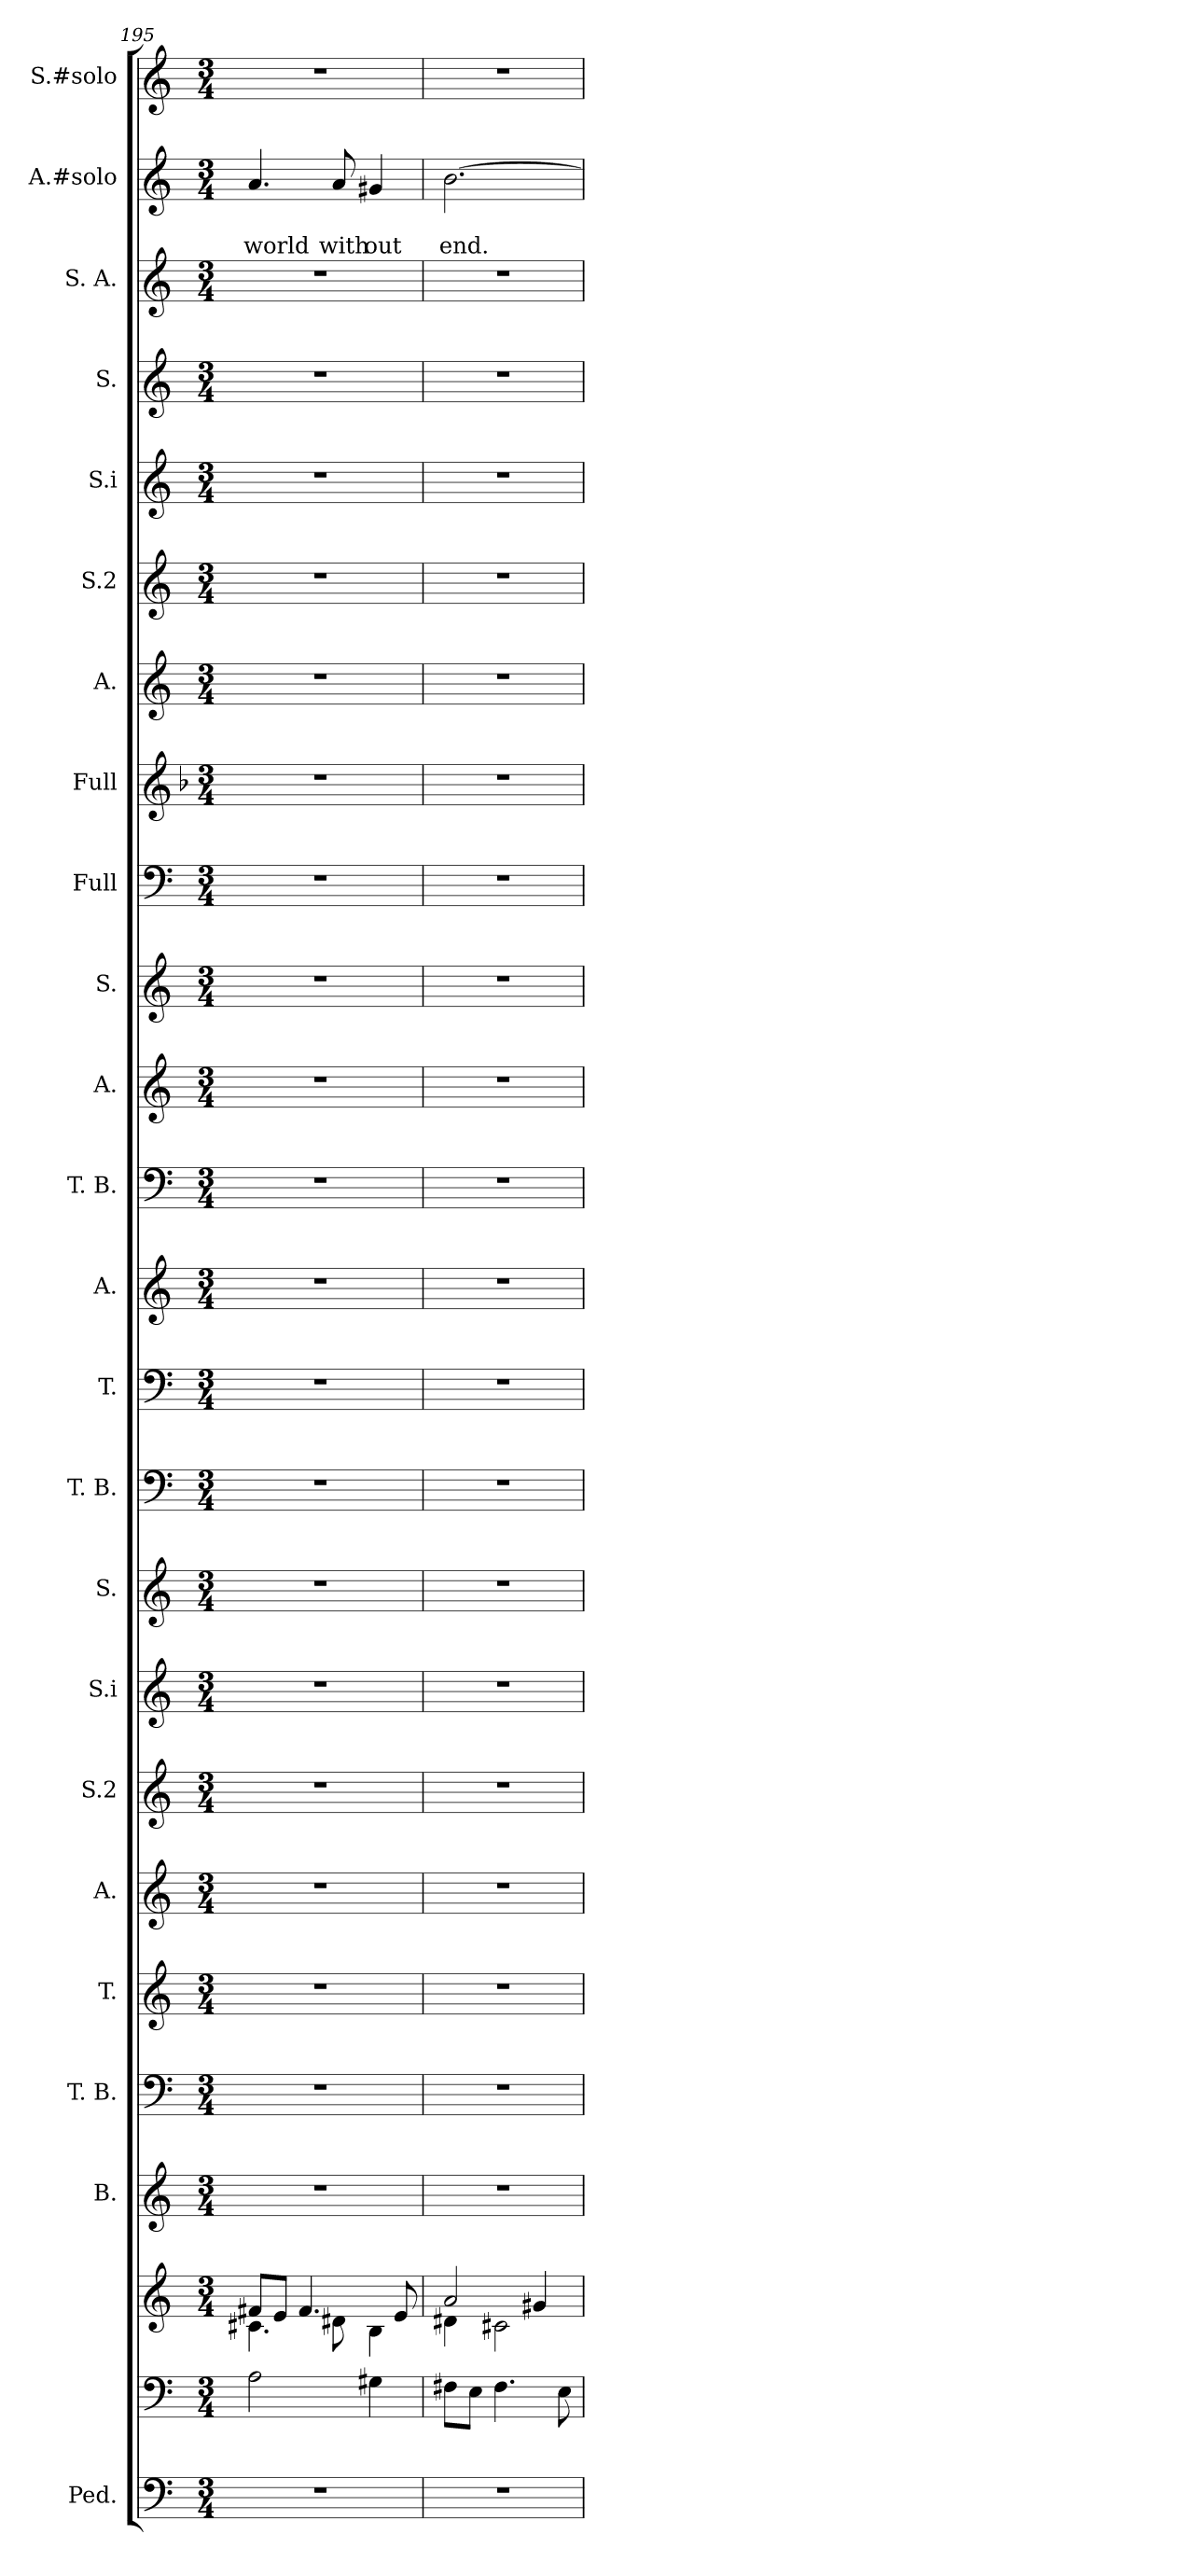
**kern	**kern	**kern	**kern	**kern	**kern	**kern	**kern	**kern	**kern	**kern	**kern	**kern	**kern	**kern	**kern	**kern	**kern	**kern	**kern	**kern	**kern	**kern	**kern	**text	**text	**kern
*part25	*part24	*part23	*part22	*part21	*part20	*part19	*part18	*part17	*part16	*part15	*part14	*part13	*part12	*part11	*part10	*part9	*part8	*part7	*part6	*part5	*part4	*part3	*part2	*part2	*part2	*part1
*staff25	*staff24	*staff23	*staff22	*staff21	*staff20	*staff19	*staff18	*staff17	*staff16	*staff15	*staff14	*staff13	*staff12	*staff11	*staff10	*staff9	*staff8	*staff7	*staff6	*staff5	*staff4	*staff3	*staff2	*staff2	*staff2	*staff1
*I"Ped.	*	*	*I"B.	*I"T. B.	*I"T.	*I"A.	*I"S.2	*I"S.i	*I"S.	*I"T. B.	*I"T.	*I"A.	*I"T. B.	*I"A.	*I"S.	*I"Full	*I"Full	*I"A.	*I"S.2	*I"S.i	*I"S.	*I"S. A.	*I"A.#solo	*	*	*I"S.#solo
*I'Ped.	*	*	*	*I'T. B.	*I'T.	*I'A.	*I'S.2	*I'S.i	*I'S.	*I'T. B.	*I'T.	*	*I'T. B.	*I'A.	*I'S.	*	*	*I'A.	*I'S.2	*I'S.i	*I'S.	*I'S. A.	*I'A.#solo	*	*	*I'S.#solo
*clefF4	*clefF4	*clefG2	*clefG2	*clefF4	*clefG2	*clefG2	*clefG2	*clefG2	*clefG2	*clefF4	*clefF4	*clefG2	*clefF4	*clefG2	*clefG2	*clefF4	*clefG2	*clefG2	*clefG2	*clefG2	*clefG2	*clefG2	*clefG2	*	*	*clefG2
*	*	*	*	*	*	*	*	*	*	*	*	*	*	*	*	*	*ITrd3c5	*	*	*	*	*	*	*	*	*
*k[]	*k[]	*k[]	*k[]	*k[]	*k[]	*k[]	*k[]	*k[]	*k[]	*k[]	*k[]	*k[]	*k[]	*k[]	*k[]	*k[]	*k[]	*k[]	*k[]	*k[]	*k[]	*k[]	*k[]	*	*	*k[]
*C:	*C:	*C:	*C:	*C:	*C:	*C:	*C:	*C:	*C:	*C:	*C:	*C:	*C:	*C:	*C:	*C:	*C:	*C:	*C:	*C:	*C:	*C:	*C:	*	*	*C:
*M3/4	*M3/4	*M3/4	*M3/4	*M3/4	*M3/4	*M3/4	*M3/4	*M3/4	*M3/4	*M3/4	*M3/4	*M3/4	*M3/4	*M3/4	*M3/4	*M3/4	*M3/4	*M3/4	*M3/4	*M3/4	*M3/4	*M3/4	*M3/4	*	*	*M3/4
=195	=195	=195	=195	=195	=195	=195	=195	=195	=195	=195	=195	=195	=195	=195	=195	=195	=195	=195	=195	=195	=195	=195	=195	=195	=195	=195
*	*	*^	*	*	*	*	*	*	*	*	*	*	*	*	*	*	*	*	*	*	*	*	*	*	*	*
!	!	!	!	!	!	!	!	!	!	!	!	!	!	!	!	!	!	!	!	!	!	!	!	!	!	!LO:LY:b	!
2.r	2A\	8f#X/L	4.c#X\	2.r	2.r	2.r	2.r	2.r	2.r	2.r	2.r	2.r	2.r	2.r	2.r	2.r	2.r	2.r	2.r	2.r	2.r	2.r	2.r	4.a/	.	world	2.r
.	.	8e/J	.	.	.	.	.	.	.	.	.	.	.	.	.	.	.	.	.	.	.	.	.	.	.	.	.
.	.	4.f#/	.	.	.	.	.	.	.	.	.	.	.	.	.	.	.	.	.	.	.	.	.	.	.	.	.
!	!	!	!	!	!	!	!	!	!	!	!	!	!	!	!	!	!	!	!	!	!	!	!	!	!	!LO:LY:b	!
.	.	.	8d#X\	.	.	.	.	.	.	.	.	.	.	.	.	.	.	.	.	.	.	.	.	8a/	.	with	.
!	!	!	!	!	!	!	!	!	!	!	!	!	!	!	!	!	!	!	!	!	!	!	!	!	!	!LO:LY:b	!
.	4G#X\	.	4B\	.	.	.	.	.	.	.	.	.	.	.	.	.	.	.	.	.	.	.	.	4g#X/	.	out	.
.	.	8e/	.	.	.	.	.	.	.	.	.	.	.	.	.	.	.	.	.	.	.	.	.	.	.	.	.
=196	=196	=196	=196	=196	=196	=196	=196	=196	=196	=196	=196	=196	=196	=196	=196	=196	=196	=196	=196	=196	=196	=196	=196	=196	=196	=196	=196
!	!	!	!	!	!	!	!	!	!	!	!	!	!	!	!	!	!	!	!	!	!	!	!	!	!	!LO:LY:b	!
2.r	8F#X\L	2a/	4d#X\	2.r	2.r	2.r	2.r	2.r	2.r	2.r	2.r	2.r	2.r	2.r	2.r	2.r	2.r	2.r	2.r	2.r	2.r	2.r	2.r	[>2.b\	.	end.	2.r
.	8E\J	.	.	.	.	.	.	.	.	.	.	.	.	.	.	.	.	.	.	.	.	.	.	.	.	.	.
.	4.F#\	.	2c#X\	.	.	.	.	.	.	.	.	.	.	.	.	.	.	.	.	.	.	.	.	.	.	.	.
.	.	4g#X/	.	.	.	.	.	.	.	.	.	.	.	.	.	.	.	.	.	.	.	.	.	.	.	.	.
.	8E\	.	.	.	.	.	.	.	.	.	.	.	.	.	.	.	.	.	.	.	.	.	.	.	.	.	.
*	*	*v	*v	*	*	*	*	*	*	*	*	*	*	*	*	*	*	*	*	*	*	*	*	*	*	*	*
=	=	=	=	=	=	=	=	=	=	=	=	=	=	=	=	=	=	=	=	=	=	=	=	=	=	=
*-	*-	*-	*-	*-	*-	*-	*-	*-	*-	*-	*-	*-	*-	*-	*-	*-	*-	*-	*-	*-	*-	*-	*-	*-	*-	*-
